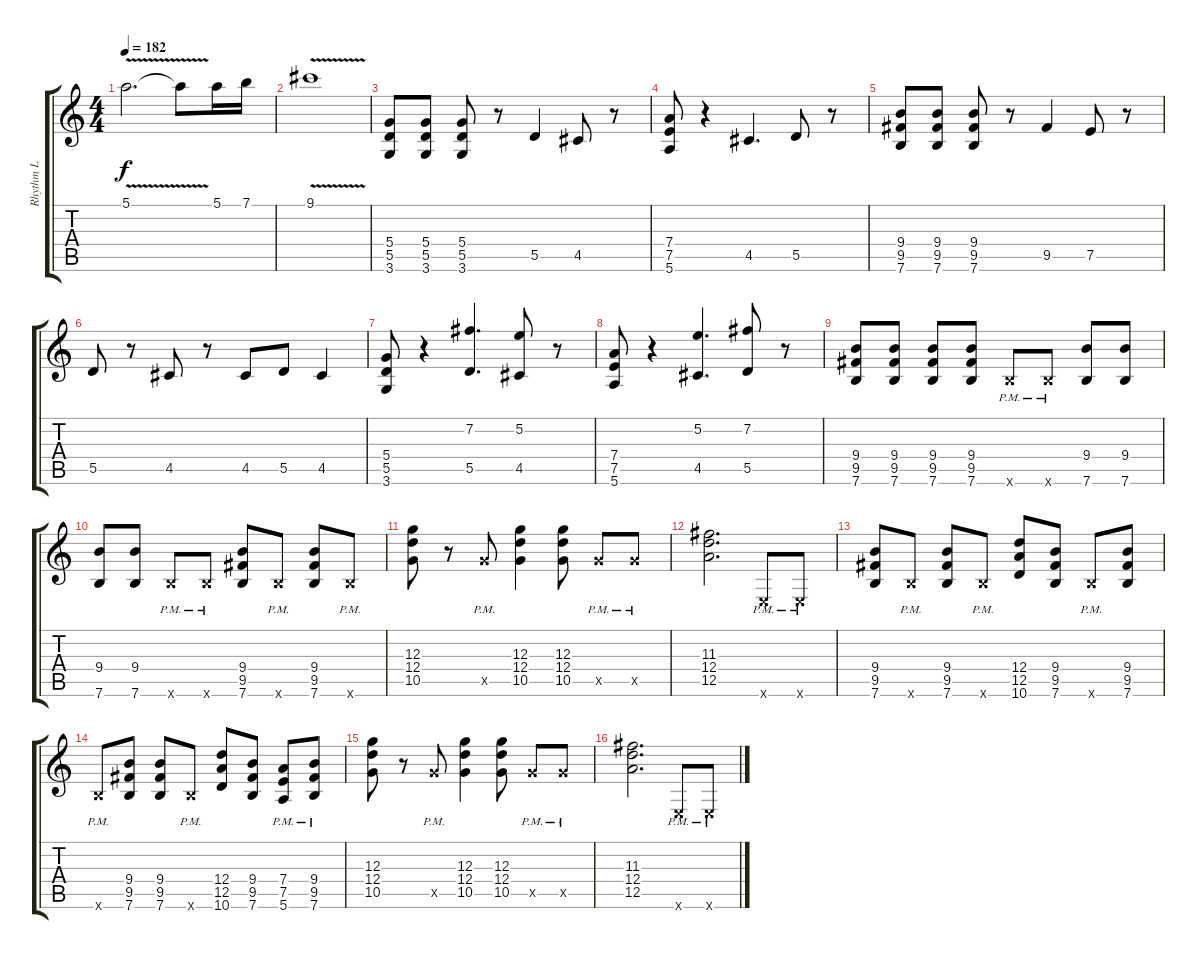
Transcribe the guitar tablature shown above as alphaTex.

\track ("Rhythm L" "Rhythm L") {instrument distortionguitar}
\staff {score tabs}
\tuning (E4 B3 G3 D3 A2 E2) {hide}
\ts (4 4)
\tempo 182
\clef g2
\ks c
5.1{v}.2{d dy f} 5.1{t}.8 5.1.16 7.1.16 |
9.1{v}.1 |
(5.4 5.5 3.6).8 (5.4 5.5 3.6).8 (5.4 5.5 3.6).8 r.8 5.5.4 4.5.8 r.8 |
(7.4 7.5 5.6).8 r.4 4.5.4{d} 5.5.8 r.8 |
(9.4 9.5 7.6).8 (9.4 9.5 7.6).8 (9.4 9.5 7.6).8 r.8 9.5.4 7.5.8 r.8 |
5.5.8 r.8 4.5.8 r.8 4.5.8 5.5.8 4.5.4 |
(5.4 5.5 3.6).8 r.4 (7.2 5.5).4{d} (5.2 4.5).8 r.8 |
(7.4 7.5 5.6).8 r.4 (5.2 4.5).4{d} (7.2 5.5).8 r.8 |
(9.4 9.5 7.6).8 (9.4 9.5 7.6).8 (9.4 9.5 7.6).8 (9.4 9.5 7.6).8 7.6{pm x}.8 7.6{pm x}.8 (9.4 7.6).8 (9.4 7.6).8 |
(9.4 7.6).8 (9.4 7.6).8 7.6{pm x}.8 7.6{pm x}.8 (9.4 9.5 7.6).8 7.6{pm x}.8 (9.4 9.5 7.6).8 7.6{pm x}.8 |
(12.3 12.4 10.5).8 r.8 10.5{pm x}.8 (12.3 12.4 10.5).4 (12.3 12.4 10.5).8 10.5{pm x}.8 10.5{pm x}.8 |
(11.3 12.4 12.5).2{d} 0.6{pm x}.8 0.6{pm x}.8 |
(9.4 9.5 7.6).8 7.6{pm x}.8 (9.4 9.5 7.6).8 7.6{pm x}.8 (12.4 12.5 10.6).8 (9.4 9.5 7.6).8 7.6{pm x}.8 (9.4 9.5 7.6).8 |
7.6{pm x}.8 (9.4 9.5 7.6).8 (9.4 9.5 7.6).8 7.6{pm x}.8 (12.4 12.5 10.6).8 (9.4 9.5 7.6).8 (7.4 7.5 5.6{pm}).8 (9.4 9.5 7.6{pm}).8 |
(12.3 12.4 10.5).8 r.8 10.5{pm x}.8 (12.3 12.4 10.5).4 (12.3 12.4 10.5).8 10.5{pm x}.8 10.5{pm x}.8 |
(11.3 12.4 12.5).2{d} 0.6{pm x}.8 0.6{pm x}.8
